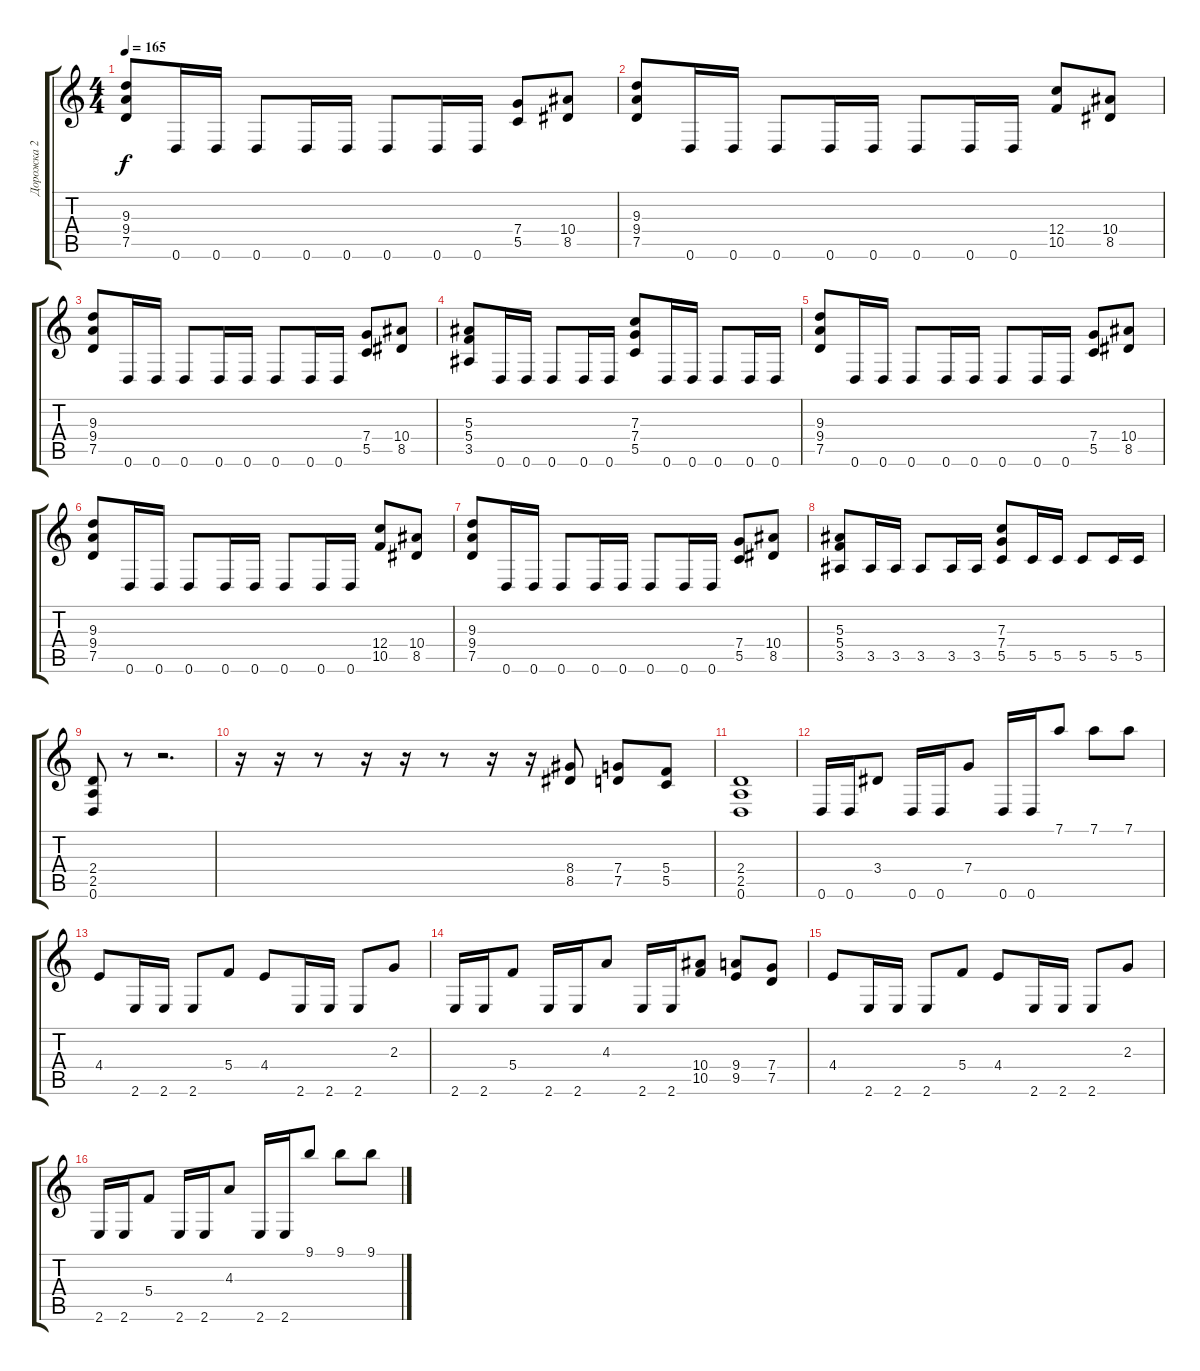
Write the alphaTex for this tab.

\track ("Дорожка 2" "Дорожка 2") {instrument distortionguitar}
\staff {score tabs}
\tuning (D4 A3 F3 C3 G2 D2) {hide}
\ts (4 4)
\tempo 165
\clef g2
\ks c
(9.3 9.4 7.5).8{dy f} 0.6.16 0.6.16 0.6.8 0.6.16 0.6.16 0.6.8 0.6.16 0.6.16 (7.4 5.5).8 (10.4 8.5).8 |
(9.3 9.4 7.5).8 0.6.16 0.6.16 0.6.8 0.6.16 0.6.16 0.6.8 0.6.16 0.6.16 (12.4 10.5).8 (10.4 8.5).8 |
(9.3 9.4 7.5).8 0.6.16 0.6.16 0.6.8 0.6.16 0.6.16 0.6.8 0.6.16 0.6.16 (7.4 5.5).8 (10.4 8.5).8 |
(5.3 5.4 3.5).8 0.6.16 0.6.16 0.6.8 0.6.16 0.6.16 (7.3 7.4 5.5).8 0.6.16 0.6.16 0.6.8 0.6.16 0.6.16 |
(9.3 9.4 7.5).8 0.6.16 0.6.16 0.6.8 0.6.16 0.6.16 0.6.8 0.6.16 0.6.16 (7.4 5.5).8 (10.4 8.5).8 |
(9.3 9.4 7.5).8 0.6.16 0.6.16 0.6.8 0.6.16 0.6.16 0.6.8 0.6.16 0.6.16 (12.4 10.5).8 (10.4 8.5).8 |
(9.3 9.4 7.5).8 0.6.16 0.6.16 0.6.8 0.6.16 0.6.16 0.6.8 0.6.16 0.6.16 (7.4 5.5).8 (10.4 8.5).8 |
(5.3 5.4 3.5).8 3.5.16 3.5.16 3.5.8 3.5.16 3.5.16 (7.3 7.4 5.5).8 5.5.16 5.5.16 5.5.8 5.5.16 5.5.16 |
(2.4 2.5 0.6).8 r.8 r.2{d} |
r.16 r.16 r.8 r.16 r.16 r.8 r.16 r.16 (8.4 8.5).8 (7.4 7.5).8 (5.4 5.5).8 |
(2.4 2.5 0.6).1 |
0.6.16 0.6.16 3.4.8 0.6.16 0.6.16 7.4.8 0.6.16 0.6.16 7.1.8 7.1.8 7.1.8 |
4.4.8 2.6.16 2.6.16 2.6.8 5.4.8 4.4.8 2.6.16 2.6.16 2.6.8 2.3.8 |
2.6.16 2.6.16 5.4.8 2.6.16 2.6.16 4.3.8 2.6.16 2.6.16 (10.4 10.5).8 (9.4 9.5).8 (7.4 7.5).8 |
4.4.8 2.6.16 2.6.16 2.6.8 5.4.8 4.4.8 2.6.16 2.6.16 2.6.8 2.3.8 |
2.6.16 2.6.16 5.4.8 2.6.16 2.6.16 4.3.8 2.6.16 2.6.16 9.1.8 9.1.8 9.1.8
